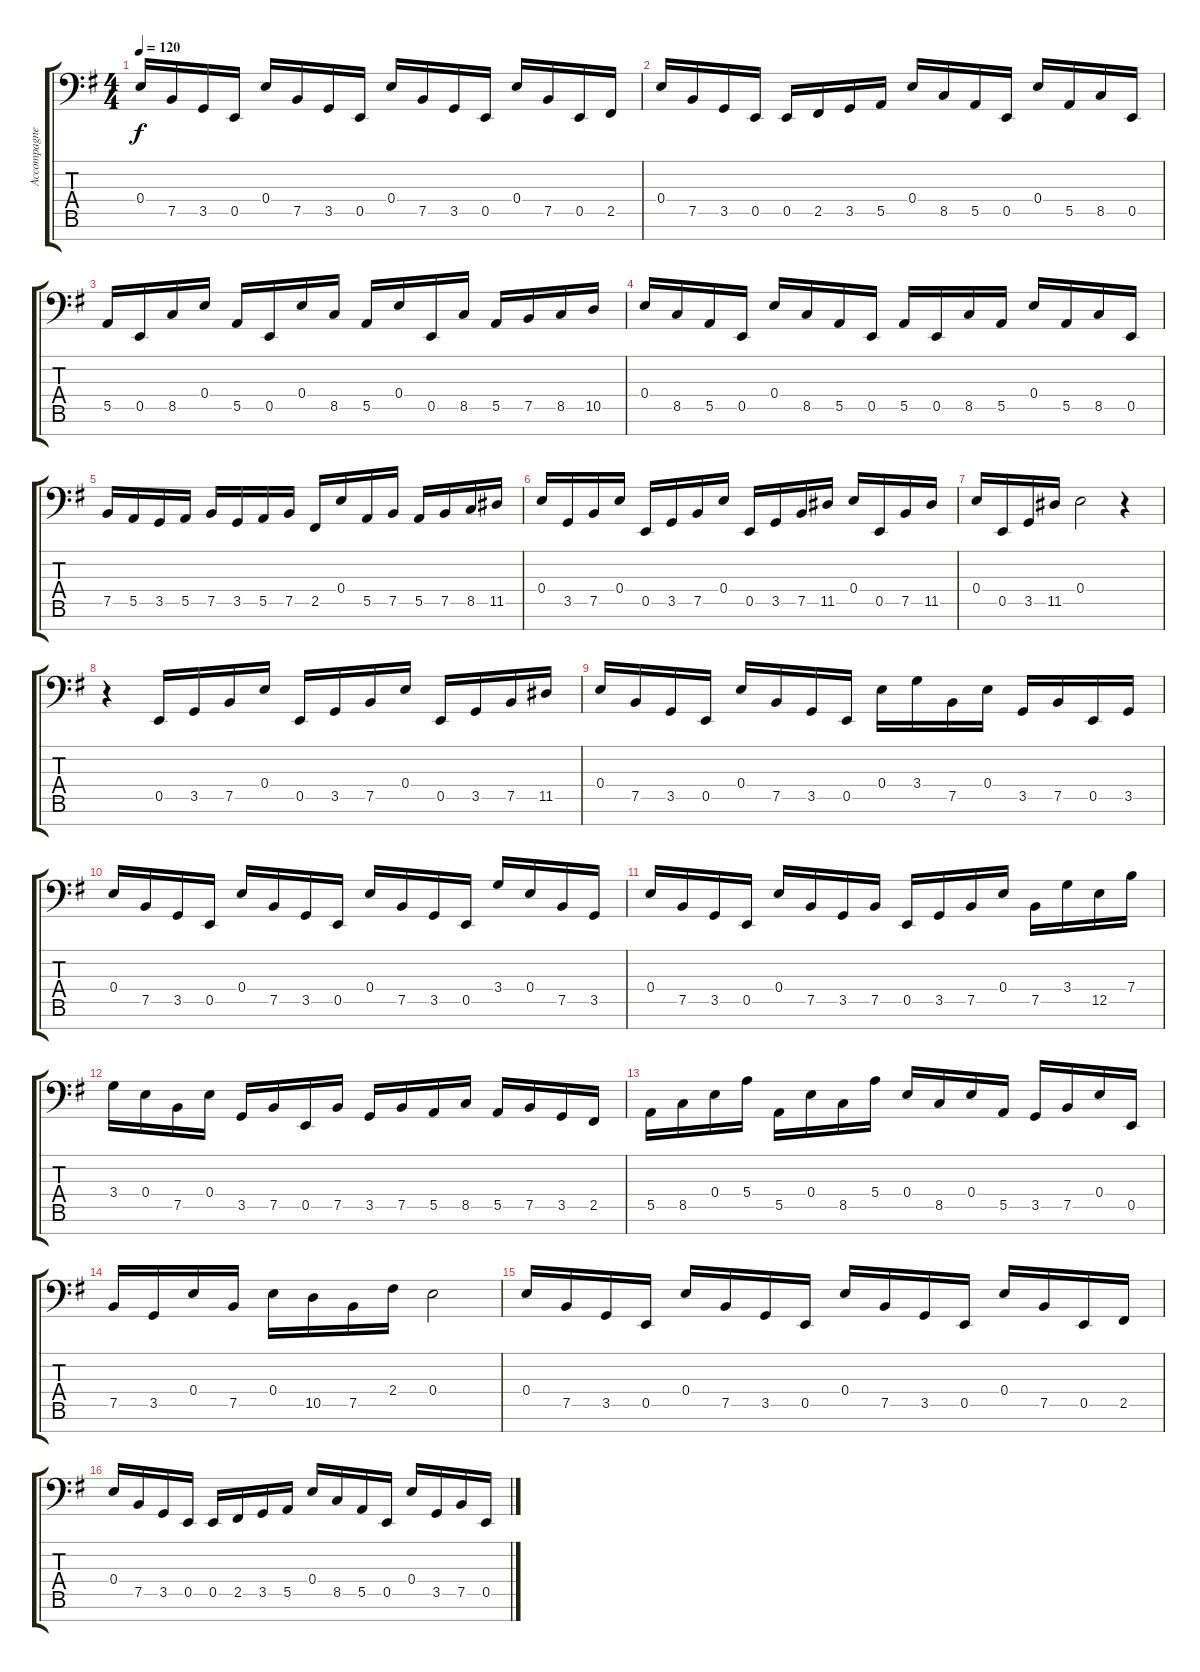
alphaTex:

\track ("Accompagnement" "Accompagne") {instrument lead1square}
\staff {score tabs}
\tuning (E-1 E5 E4 E3 E2 E1 E0) {hide}
\ts (4 4)
\tempo 120
\clef f4
\ks g
0.4.16{dy f} 7.5.16 3.5.16 0.5.16 0.4.16 7.5.16 3.5.16 0.5.16 0.4.16 7.5.16 3.5.16 0.5.16 0.4.16 7.5.16 0.5.16 2.5.16 |
0.4.16 7.5.16 3.5.16 0.5.16 0.5.16 2.5.16 3.5.16 5.5.16 0.4.16 8.5.16 5.5.16 0.5.16 0.4.16 5.5.16 8.5.16 0.5.16 |
5.5.16 0.5.16 8.5.16 0.4.16 5.5.16 0.5.16 0.4.16 8.5.16 5.5.16 0.4.16 0.5.16 8.5.16 5.5.16 7.5.16 8.5.16 10.5.16 |
0.4.16 8.5.16 5.5.16 0.5.16 0.4.16 8.5.16 5.5.16 0.5.16 5.5.16 0.5.16 8.5.16 5.5.16 0.4.16 5.5.16 8.5.16 0.5.16 |
7.5.16 5.5.16 3.5.16 5.5.16 7.5.16 3.5.16 5.5.16 7.5.16 2.5.16 0.4.16 5.5.16 7.5.16 5.5.16 7.5.16 8.5.16 11.5.16 |
0.4.16 3.5.16 7.5.16 0.4.16 0.5.16 3.5.16 7.5.16 0.4.16 0.5.16 3.5.16 7.5.16 11.5.16 0.4.16 0.5.16 7.5.16 11.5.16 |
0.4.16 0.5.16 3.5.16 11.5.16 0.4.2 r.4 |
r.4 0.5.16 3.5.16 7.5.16 0.4.16 0.5.16 3.5.16 7.5.16 0.4.16 0.5.16 3.5.16 7.5.16 11.5.16 |
0.4.16 7.5.16 3.5.16 0.5.16 0.4.16 7.5.16 3.5.16 0.5.16 0.4.16 3.4.16 7.5.16 0.4.16 3.5.16 7.5.16 0.5.16 3.5.16 |
0.4.16 7.5.16 3.5.16 0.5.16 0.4.16 7.5.16 3.5.16 0.5.16 0.4.16 7.5.16 3.5.16 0.5.16 3.4.16 0.4.16 7.5.16 3.5.16 |
0.4.16 7.5.16 3.5.16 0.5.16 0.4.16 7.5.16 3.5.16 7.5.16 0.5.16 3.5.16 7.5.16 0.4.16 7.5.16 3.4.16 12.5.16 7.4.16 |
3.4.16 0.4.16 7.5.16 0.4.16 3.5.16 7.5.16 0.5.16 7.5.16 3.5.16 7.5.16 5.5.16 8.5.16 5.5.16 7.5.16 3.5.16 2.5.16 |
5.5.16 8.5.16 0.4.16 5.4.16 5.5.16 0.4.16 8.5.16 5.4.16 0.4.16 8.5.16 0.4.16 5.5.16 3.5.16 7.5.16 0.4.16 0.5.16 |
7.5.16 3.5.16 0.4.16 7.5.16 0.4.16 10.5.16 7.5.16 2.4.16 0.4.2 |
0.4.16 7.5.16 3.5.16 0.5.16 0.4.16 7.5.16 3.5.16 0.5.16 0.4.16 7.5.16 3.5.16 0.5.16 0.4.16 7.5.16 0.5.16 2.5.16 |
0.4.16 7.5.16 3.5.16 0.5.16 0.5.16 2.5.16 3.5.16 5.5.16 0.4.16 8.5.16 5.5.16 0.5.16 0.4.16 3.5.16 7.5.16 0.5.16
